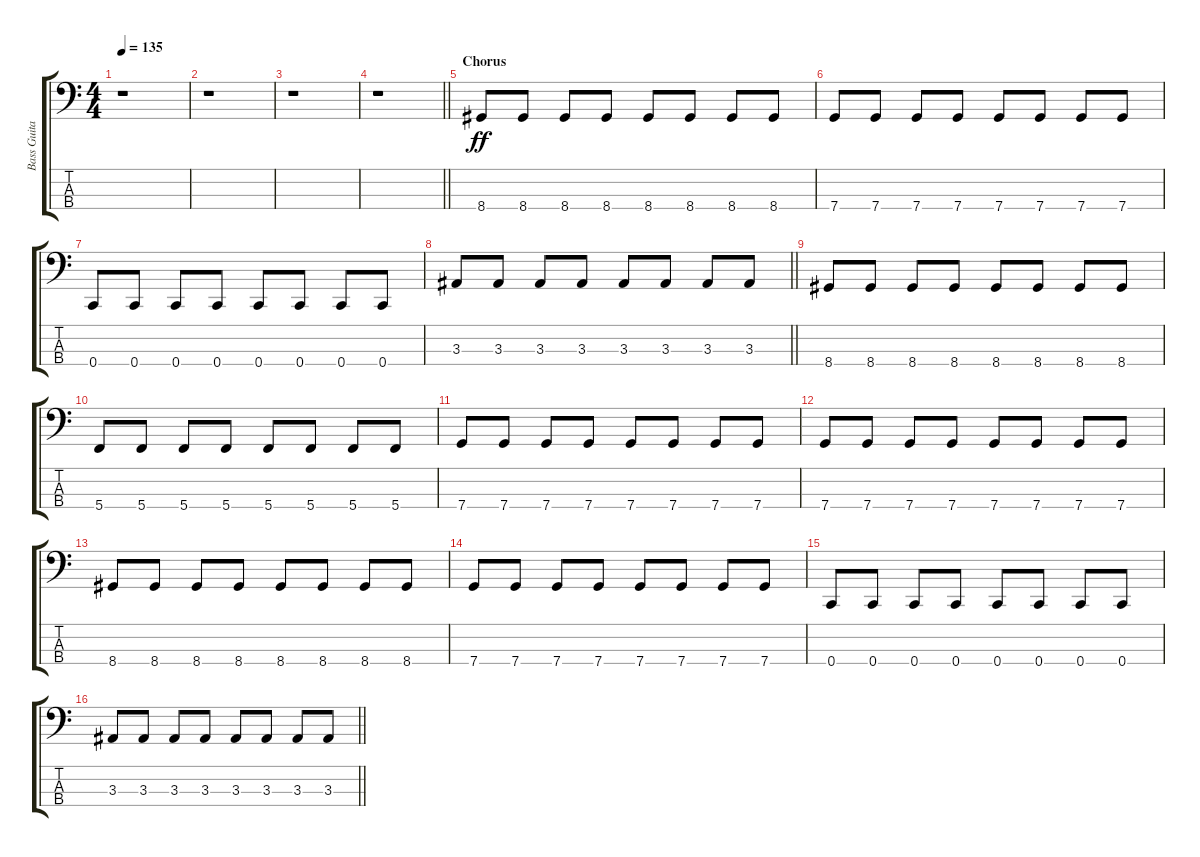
\track ("Bass Guitar" "Bass Guita") {instrument electricbassfinger}
\staff {score tabs}
\tuning (F2 C2 G1 C1) {hide}
\ts (4 4)
\tempo 135
\clef f4
\ks c
r.1{dy ff} |
r.1 |
r.1 |
\barLineRight lightlight
r.1 |
\section ("" "Chorus")
8.4.8 8.4.8 8.4.8 8.4.8 8.4.8 8.4.8 8.4.8 8.4.8 |
7.4.8 7.4.8 7.4.8 7.4.8 7.4.8 7.4.8 7.4.8 7.4.8 |
0.4.8 0.4.8 0.4.8 0.4.8 0.4.8 0.4.8 0.4.8 0.4.8 |
\barLineRight lightlight
3.3.8 3.3.8 3.3.8 3.3.8 3.3.8 3.3.8 3.3.8 3.3.8 |
8.4.8 8.4.8 8.4.8 8.4.8 8.4.8 8.4.8 8.4.8 8.4.8 |
5.4.8 5.4.8 5.4.8 5.4.8 5.4.8 5.4.8 5.4.8 5.4.8 |
7.4.8 7.4.8 7.4.8 7.4.8 7.4.8 7.4.8 7.4.8 7.4.8 |
7.4.8 7.4.8 7.4.8 7.4.8 7.4.8 7.4.8 7.4.8 7.4.8 |
8.4.8 8.4.8 8.4.8 8.4.8 8.4.8 8.4.8 8.4.8 8.4.8 |
7.4.8 7.4.8 7.4.8 7.4.8 7.4.8 7.4.8 7.4.8 7.4.8 |
0.4.8 0.4.8 0.4.8 0.4.8 0.4.8 0.4.8 0.4.8 0.4.8 |
\barLineRight lightlight
3.3.8 3.3.8 3.3.8 3.3.8 3.3.8 3.3.8 3.3.8 3.3.8
